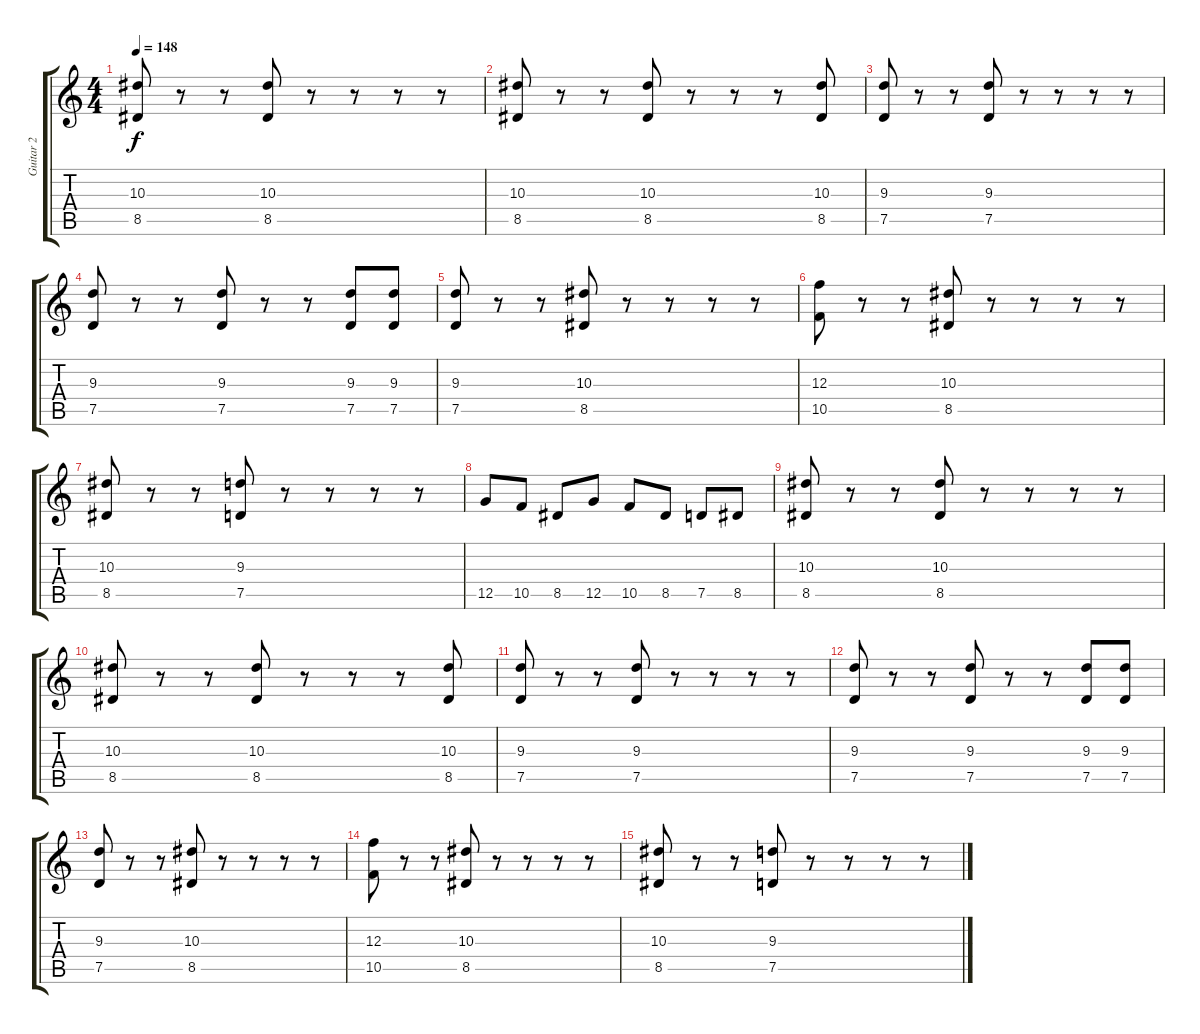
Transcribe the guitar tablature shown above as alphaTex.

\track ("Guitar 2" "Guitar 2") {instrument distortionguitar}
\staff {score tabs}
\tuning (D4 A3 F3 C3 G2 C2) {hide}
\ts (4 4)
\tempo 148
\clef g2
\ks c
(10.3 8.5).8{dy f} r.8 r.8 (10.3 8.5).8 r.8 r.8 r.8 r.8 |
(10.3 8.5).8 r.8 r.8 (10.3 8.5).8 r.8 r.8 r.8 (10.3 8.5).8 |
(9.3 7.5).8 r.8 r.8 (9.3 7.5).8 r.8 r.8 r.8 r.8 |
(9.3 7.5).8 r.8 r.8 (9.3 7.5).8 r.8 r.8 (9.3 7.5).8 (9.3 7.5).8 |
(9.3 7.5).8 r.8 r.8 (10.3 8.5).8 r.8 r.8 r.8 r.8 |
(12.3 10.5).8 r.8 r.8 (10.3 8.5).8 r.8 r.8 r.8 r.8 |
(10.3 8.5).8 r.8 r.8 (9.3 7.5).8 r.8 r.8 r.8 r.8 |
12.5.8 10.5.8 8.5.8 12.5.8 10.5.8 8.5.8 7.5.8 8.5.8 |
(10.3 8.5).8 r.8 r.8 (10.3 8.5).8 r.8 r.8 r.8 r.8 |
(10.3 8.5).8 r.8 r.8 (10.3 8.5).8 r.8 r.8 r.8 (10.3 8.5).8 |
(9.3 7.5).8 r.8 r.8 (9.3 7.5).8 r.8 r.8 r.8 r.8 |
(9.3 7.5).8 r.8 r.8 (9.3 7.5).8 r.8 r.8 (9.3 7.5).8 (9.3 7.5).8 |
(9.3 7.5).8 r.8 r.8 (10.3 8.5).8 r.8 r.8 r.8 r.8 |
(12.3 10.5).8 r.8 r.8 (10.3 8.5).8 r.8 r.8 r.8 r.8 |
(10.3 8.5).8 r.8 r.8 (9.3 7.5).8 r.8 r.8 r.8 r.8
